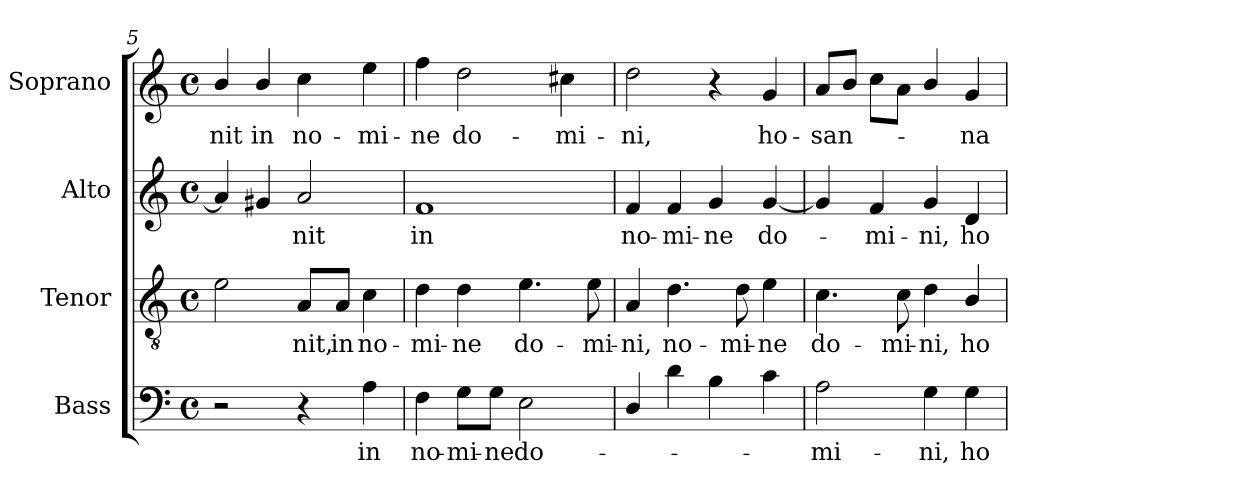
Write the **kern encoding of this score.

**kern	**text	**kern	**text	**kern	**text	**kern	**text
*part4	*part4	*part3	*part3	*part2	*part2	*part1	*part1
*staff4	*staff4	*staff3	*staff3	*staff2	*staff2	*staff1	*staff1
*I"Bass	*	*I"Tenor	*	*I"Alto	*	*I"Soprano	*
*I'B.	*	*I'T.	*	*I'A.	*	*I'S.	*
*clefF4	*	*clefGv2	*	*clefG2	*	*clefG2	*
*	*	*ITrd7c12	*	*	*	*	*
*k[]	*	*k[]	*	*k[]	*	*k[]	*
*C:	*	*C:	*	*C:	*	*C:	*
*M4/4	*	*M4/4	*	*M4/4	*	*M4/4	*
*met(c)	*	*met(c)	*	*met(c)	*	*met(c)	*
=5	=5	=5	=5	=5	=5	=5	=5
!	!	!	!	!	!	!	!LO:LY:b:color=#000000
2r	.	2Ei\	.	4ai/]	.	4bi/	-nit
!	!	!	!	!	!	!	!LO:LY:b:color=#000000
.	.	.	.	4g#Xi/	.	4bi/	in
!	!	!	!LO:LY:b:color=#000000	!	!	!	!
!	!	!	!	!	!LO:LY:b:color=#000000	!	!
!	!	!	!	!	!	!	!LO:LY:b:color=#000000
4r	.	8AAi/L	-nit,	2ai/	-nit	4cci\	no-
!	!	!	!LO:LY:b:color=#000000	!	!	!	!
.	.	8AAi/J	in	.	.	.	.
!	!LO:LY:b:color=#000000	!	!	!	!	!	!
!	!	!	!LO:LY:b:color=#000000	!	!	!	!
!	!	!	!	!	!	!	!LO:LY:b:color=#000000
4Ai\	in	4Ci\	no-	.	.	4eei\	-mi-
=6	=6	=6	=6	=6	=6	=6	=6
!	!LO:LY:b:color=#000000	!	!	!	!	!	!
!	!	!	!LO:LY:b:color=#000000	!	!	!	!
!	!	!	!	!	!LO:LY:b:color=#000000	!	!
!	!	!	!	!	!	!	!LO:LY:b:color=#000000
4Fi\	no-	4Di\	-mi-	1fi	in	4ffi\	-ne
!	!LO:LY:b:color=#000000	!	!	!	!	!	!
!	!	!	!LO:LY:b:color=#000000	!	!	!	!
!	!	!	!	!	!	!	!LO:LY:b:color=#000000
8Gi\L	-mi-	4Di\	-ne	.	.	2ddi\	do-
!	!LO:LY:b:color=#000000	!	!	!	!	!	!
8Gi\J	-ne	.	.	.	.	.	.
!	!LO:LY:b:color=#000000	!	!	!	!	!	!
!	!	!	!LO:LY:b:color=#000000	!	!	!	!
2Ei\	do-	4.Ei\	do-	.	.	.	.
!	!	!	!	!	!	!	!LO:LY:b:color=#000000
.	.	.	.	.	.	4cc#Xi\	-mi-
!	!	!	!LO:LY:b:color=#000000	!	!	!	!
.	.	8Ei\	-mi-	.	.	.	.
!!LO:LB:g=z
=7	=7	=7	=7	=7	=7	=7	=7
!	!	!	!LO:LY:b:color=#000000	!	!	!	!
!	!	!	!	!	!LO:LY:b:color=#000000	!	!
!	!	!	!	!	!	!	!LO:LY:b:color=#000000
4Di/	.	4AAi/	-ni,	4fi/	no-	2ddi\	-ni,
!	!	!	!LO:LY:b:color=#000000	!	!	!	!
!	!	!	!	!	!LO:LY:b:color=#000000	!	!
4di\	.	4.Di\	no-	4fi/	-mi-	.	.
!	!	!	!	!	!LO:LY:b:color=#000000	!	!
4Bi\	.	.	.	4gi/	-ne	4r	.
!	!	!	!LO:LY:b:color=#000000	!	!	!	!
.	.	8Di\	-mi-	.	.	.	.
!	!	!	!LO:LY:b:color=#000000	!	!	!	!
!	!	!	!	!	!LO:LY:b:color=#000000	!	!
!	!	!	!	!	!	!	!LO:LY:b:color=#000000
4ci\	.	4Ei\	-ne	[4gi/	do-	4gi/	ho-
=8	=8	=8	=8	=8	=8	=8	=8
!	!LO:LY:b:color=#000000	!	!	!	!	!	!
!	!	!	!LO:LY:b:color=#000000	!	!	!	!
!	!	!	!	!	!	!	!LO:LY:b:color=#000000
2Ai\	-mi-	4.Ci\	do-	4gi/]	.	8ai/L	-san-
.	.	.	.	.	.	8bi/J	.
!	!	!	!	!	!LO:LY:b:color=#000000	!	!
.	.	.	.	4fi/	-mi-	8cci\L	.
!	!	!	!LO:LY:b:color=#000000	!	!	!	!
.	.	8Ci\	-mi-	.	.	8ai\J	.
!	!LO:LY:b:color=#000000	!	!	!	!	!	!
!	!	!	!LO:LY:b:color=#000000	!	!	!	!
!	!	!	!	!	!LO:LY:b:color=#000000	!	!
4Gi\	-ni,	4Di\	-ni,	4gi/	-ni,	4bi/	.
!	!LO:LY:b:color=#000000	!	!	!	!	!	!
!	!	!	!LO:LY:b:color=#000000	!	!	!	!
!	!	!	!	!	!LO:LY:b:color=#000000	!	!
!	!	!	!	!	!	!	!LO:LY:b:color=#000000
4Gi\	ho-	4BBi/	ho-	4di/	ho-	4gi/	-na
=	=	=	=	=	=	=	=
*-	*-	*-	*-	*-	*-	*-	*-
